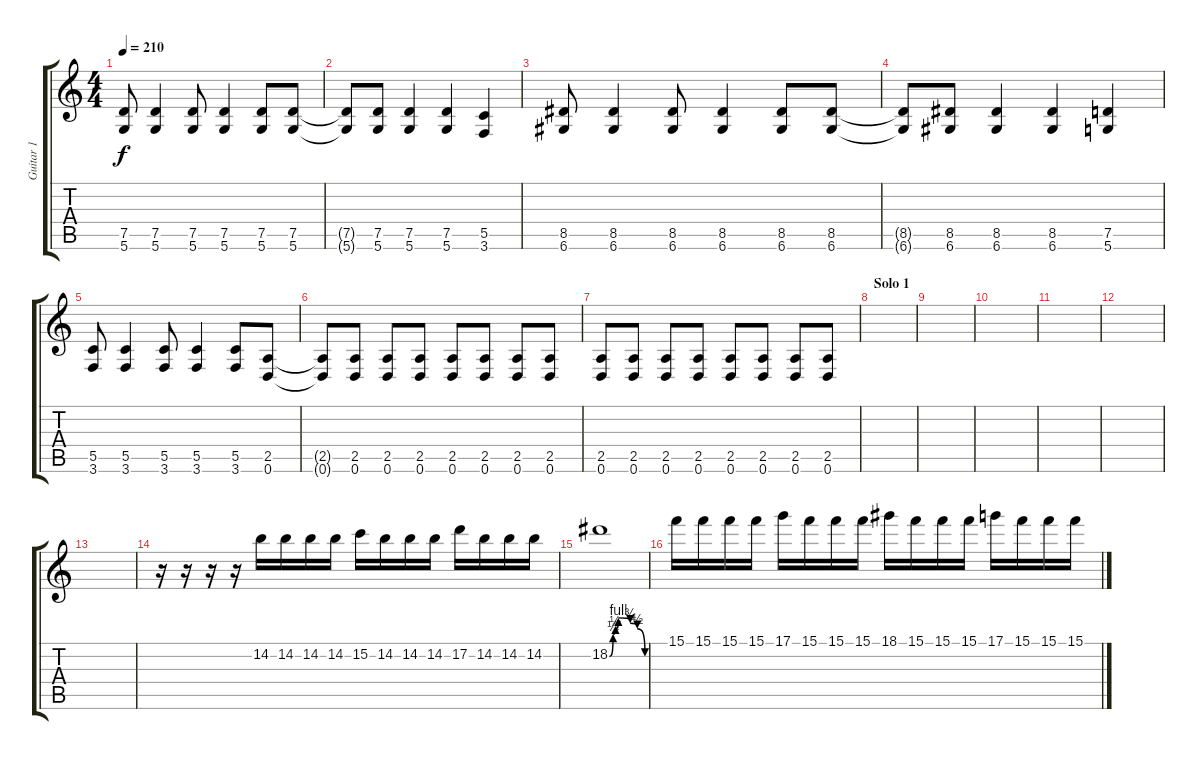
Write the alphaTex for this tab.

\track ("Guitar 1" "Guitar 1") {instrument distortionguitar}
\staff {score tabs}
\tuning (D4 A3 F3 C3 G2 D2) {hide}
\ts (4 4)
\tempo 210
\clef g2
\ks c
(7.5 5.6).8{dy f} (7.5 5.6).4 (7.5 5.6).8 (7.5 5.6).4 (7.5 5.6).8 (7.5 5.6).8 |
(7.5{t} 5.6{t}).8 (7.5 5.6).8 (7.5 5.6).4 (7.5 5.6).4 (5.5 3.6).4 |
(8.5 6.6).8 (8.5 6.6).4 (8.5 6.6).8 (8.5 6.6).4 (8.5 6.6).8 (8.5 6.6).8 |
(8.5{t} 6.6{t}).8 (8.5 6.6).8 (8.5 6.6).4 (8.5 6.6).4 (7.5 5.6).4 |
(5.5 3.6).8 (5.5 3.6).4 (5.5 3.6).8 (5.5 3.6).4 (5.5 3.6).8 (2.5 0.6).8 |
(2.5{t} 0.6{t}).8 (2.5 0.6).8 (2.5 0.6).8 (2.5 0.6).8 (2.5 0.6).8 (2.5 0.6).8 (2.5 0.6).8 (2.5 0.6).8 |
(2.5 0.6).8 (2.5 0.6).8 (2.5 0.6).8 (2.5 0.6).8 (2.5 0.6).8 (2.5 0.6).8 (2.5 0.6).8 (2.5 0.6).8 |
\section ("" "Solo 1")
|
|
|
|
|
|
r.16 r.16 r.16 r.16 14.2.16 14.2.16 14.2.16 14.2.16 15.2.16 14.2.16 14.2.16 14.2.16 17.2.16 14.2.16 14.2.16 14.2.16 |
18.2{be (custom 0 0 6 1 10 2 15 4 35 3 47 2 60 0)}.1 |
15.1.16 15.1.16 15.1.16 15.1.16 17.1.16 15.1.16 15.1.16 15.1.16 18.1.16 15.1.16 15.1.16 15.1.16 17.1.16 15.1.16 15.1.16 15.1.16
